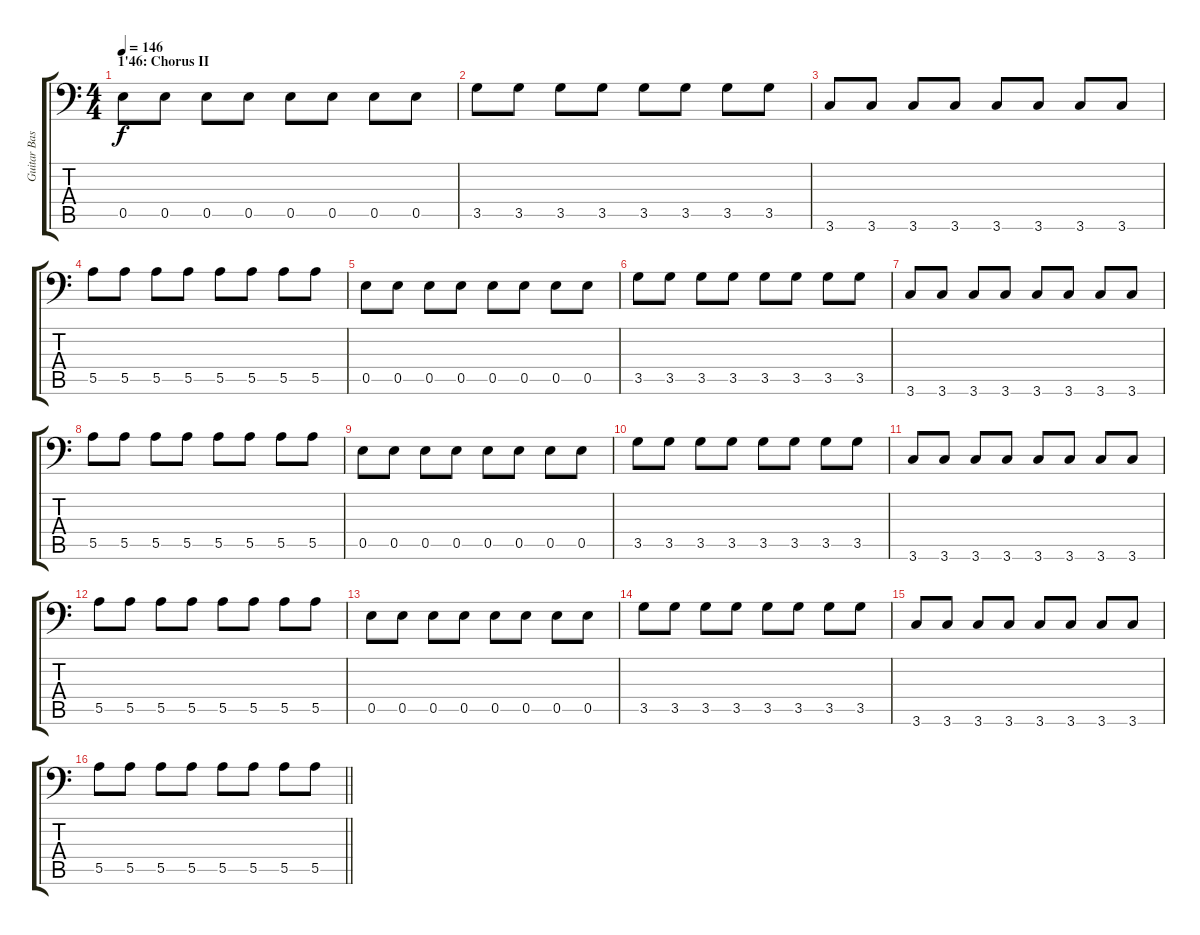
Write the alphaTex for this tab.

\track ("Guitar Bass" "Guitar Bas") {instrument electricbassfinger}
\staff {score tabs}
\tuning (B3 Gb3 D3 A2 E2 A1) {hide}
\ts (4 4)
\section ("" "1'46: Chorus II")
\tempo 146
\clef f4
\ks c
0.5.8{dy f} 0.5.8 0.5.8 0.5.8 0.5.8 0.5.8 0.5.8 0.5.8 |
3.5.8 3.5.8 3.5.8 3.5.8 3.5.8 3.5.8 3.5.8 3.5.8 |
3.6.8 3.6.8 3.6.8 3.6.8 3.6.8 3.6.8 3.6.8 3.6.8 |
5.5.8 5.5.8 5.5.8 5.5.8 5.5.8 5.5.8 5.5.8 5.5.8 |
0.5.8 0.5.8 0.5.8 0.5.8 0.5.8 0.5.8 0.5.8 0.5.8 |
3.5.8 3.5.8 3.5.8 3.5.8 3.5.8 3.5.8 3.5.8 3.5.8 |
3.6.8 3.6.8 3.6.8 3.6.8 3.6.8 3.6.8 3.6.8 3.6.8 |
5.5.8 5.5.8 5.5.8 5.5.8 5.5.8 5.5.8 5.5.8 5.5.8 |
0.5.8 0.5.8 0.5.8 0.5.8 0.5.8 0.5.8 0.5.8 0.5.8 |
3.5.8 3.5.8 3.5.8 3.5.8 3.5.8 3.5.8 3.5.8 3.5.8 |
3.6.8 3.6.8 3.6.8 3.6.8 3.6.8 3.6.8 3.6.8 3.6.8 |
5.5.8 5.5.8 5.5.8 5.5.8 5.5.8 5.5.8 5.5.8 5.5.8 |
0.5.8 0.5.8 0.5.8 0.5.8 0.5.8 0.5.8 0.5.8 0.5.8 |
3.5.8 3.5.8 3.5.8 3.5.8 3.5.8 3.5.8 3.5.8 3.5.8 |
3.6.8 3.6.8 3.6.8 3.6.8 3.6.8 3.6.8 3.6.8 3.6.8 |
\barLineRight lightlight
5.5.8 5.5.8 5.5.8 5.5.8 5.5.8 5.5.8 5.5.8 5.5.8
